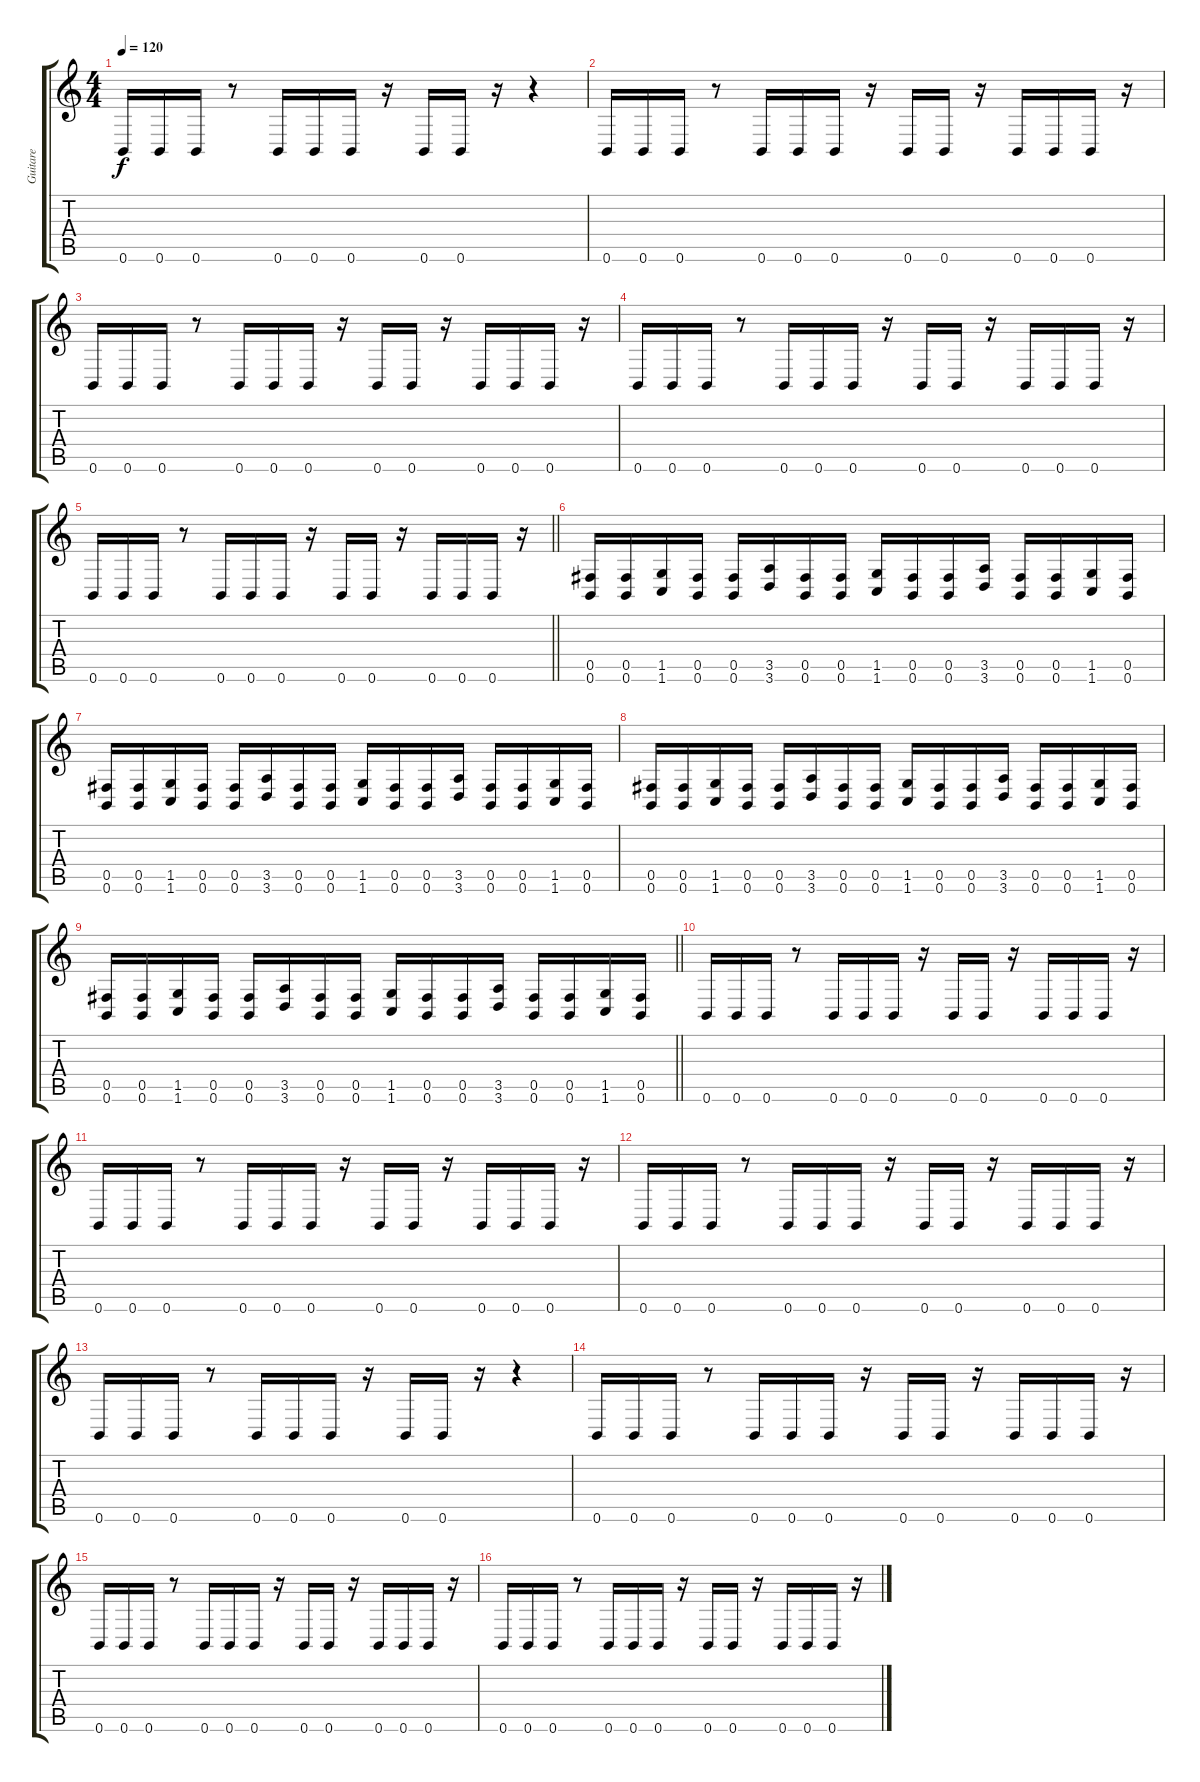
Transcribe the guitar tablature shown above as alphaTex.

\track ("Guitare" "Guitare") {instrument distortionguitar}
\staff {score tabs}
\tuning (B3 Gb3 D3 B2 Gb2 B1) {hide}
\ts (4 4)
\tempo 120
\clef g2
\ks c
0.6.16{dy f} 0.6.16 0.6.16 r.8 0.6.16 0.6.16 0.6.16 r.16 0.6.16 0.6.16 r.16 r.4 |
0.6.16 0.6.16 0.6.16 r.8 0.6.16 0.6.16 0.6.16 r.16 0.6.16 0.6.16 r.16 0.6.16 0.6.16 0.6.16 r.16 |
0.6.16 0.6.16 0.6.16 r.8 0.6.16 0.6.16 0.6.16 r.16 0.6.16 0.6.16 r.16 0.6.16 0.6.16 0.6.16 r.16 |
0.6.16 0.6.16 0.6.16 r.8 0.6.16 0.6.16 0.6.16 r.16 0.6.16 0.6.16 r.16 0.6.16 0.6.16 0.6.16 r.16 |
\barLineRight lightlight
0.6.16 0.6.16 0.6.16 r.8 0.6.16 0.6.16 0.6.16 r.16 0.6.16 0.6.16 r.16 0.6.16 0.6.16 0.6.16 r.16 |
(0.5 0.6).16 (0.5 0.6).16 (1.5 1.6).16 (0.5 0.6).16 (0.5 0.6).16 (3.5 3.6).16 (0.5 0.6).16 (0.5 0.6).16 (1.5 1.6).16 (0.5 0.6).16 (0.5 0.6).16 (3.5 3.6).16 (0.5 0.6).16 (0.5 0.6).16 (1.5 1.6).16 (0.5 0.6).16 |
(0.5 0.6).16 (0.5 0.6).16 (1.5 1.6).16 (0.5 0.6).16 (0.5 0.6).16 (3.5 3.6).16 (0.5 0.6).16 (0.5 0.6).16 (1.5 1.6).16 (0.5 0.6).16 (0.5 0.6).16 (3.5 3.6).16 (0.5 0.6).16 (0.5 0.6).16 (1.5 1.6).16 (0.5 0.6).16 |
(0.5 0.6).16 (0.5 0.6).16 (1.5 1.6).16 (0.5 0.6).16 (0.5 0.6).16 (3.5 3.6).16 (0.5 0.6).16 (0.5 0.6).16 (1.5 1.6).16 (0.5 0.6).16 (0.5 0.6).16 (3.5 3.6).16 (0.5 0.6).16 (0.5 0.6).16 (1.5 1.6).16 (0.5 0.6).16 |
\barLineRight lightlight
(0.5 0.6).16 (0.5 0.6).16 (1.5 1.6).16 (0.5 0.6).16 (0.5 0.6).16 (3.5 3.6).16 (0.5 0.6).16 (0.5 0.6).16 (1.5 1.6).16 (0.5 0.6).16 (0.5 0.6).16 (3.5 3.6).16 (0.5 0.6).16 (0.5 0.6).16 (1.5 1.6).16 (0.5 0.6).16 |
0.6.16 0.6.16 0.6.16 r.8 0.6.16 0.6.16 0.6.16 r.16 0.6.16 0.6.16 r.16 0.6.16 0.6.16 0.6.16 r.16 |
0.6.16 0.6.16 0.6.16 r.8 0.6.16 0.6.16 0.6.16 r.16 0.6.16 0.6.16 r.16 0.6.16 0.6.16 0.6.16 r.16 |
0.6.16 0.6.16 0.6.16 r.8 0.6.16 0.6.16 0.6.16 r.16 0.6.16 0.6.16 r.16 0.6.16 0.6.16 0.6.16 r.16 |
0.6.16 0.6.16 0.6.16 r.8 0.6.16 0.6.16 0.6.16 r.16 0.6.16 0.6.16 r.16 r.4 |
0.6.16 0.6.16 0.6.16 r.8 0.6.16 0.6.16 0.6.16 r.16 0.6.16 0.6.16 r.16 0.6.16 0.6.16 0.6.16 r.16 |
0.6.16 0.6.16 0.6.16 r.8 0.6.16 0.6.16 0.6.16 r.16 0.6.16 0.6.16 r.16 0.6.16 0.6.16 0.6.16 r.16 |
0.6.16 0.6.16 0.6.16 r.8 0.6.16 0.6.16 0.6.16 r.16 0.6.16 0.6.16 r.16 0.6.16 0.6.16 0.6.16 r.16
